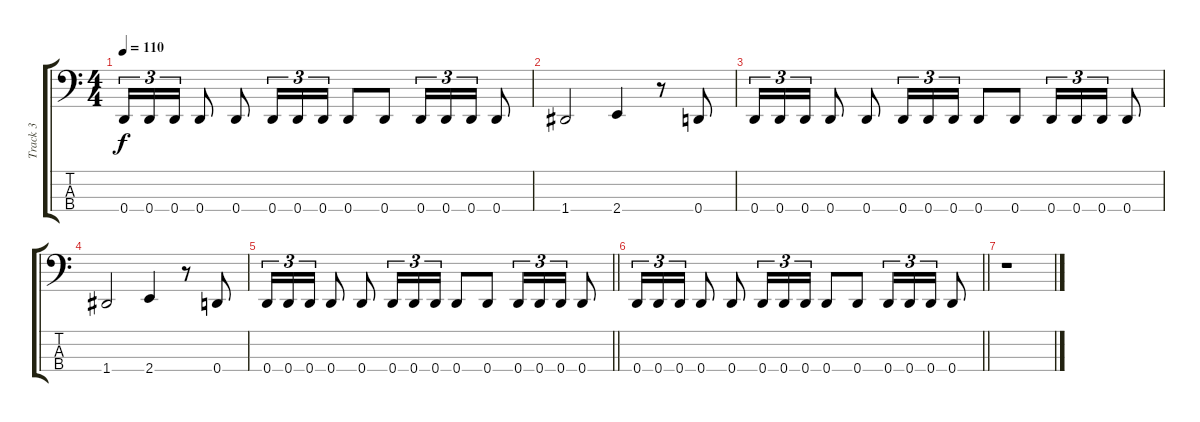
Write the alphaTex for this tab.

\track ("Track 3" "Track 3") {instrument electricbassfinger}
\staff {score tabs}
\tuning (F2 C2 G1 D1) {hide}
\ts (4 4)
\tempo 110
\clef f4
\ks c
0.4.16{tu (3 2) dy f} 0.4.16{tu (3 2)} 0.4.16{tu (3 2)} 0.4.8 0.4.8 0.4.16{tu (3 2)} 0.4.16{tu (3 2)} 0.4.16{tu (3 2)} 0.4.8 0.4.8 0.4.16{tu (3 2)} 0.4.16{tu (3 2)} 0.4.16{tu (3 2)} 0.4.8 |
1.4.2 2.4.4 r.8 0.4.8 |
0.4.16{tu (3 2)} 0.4.16{tu (3 2)} 0.4.16{tu (3 2)} 0.4.8 0.4.8 0.4.16{tu (3 2)} 0.4.16{tu (3 2)} 0.4.16{tu (3 2)} 0.4.8 0.4.8 0.4.16{tu (3 2)} 0.4.16{tu (3 2)} 0.4.16{tu (3 2)} 0.4.8 |
1.4.2 2.4.4 r.8 0.4.8 |
\barLineRight lightlight
0.4.16{tu (3 2)} 0.4.16{tu (3 2)} 0.4.16{tu (3 2)} 0.4.8 0.4.8 0.4.16{tu (3 2)} 0.4.16{tu (3 2)} 0.4.16{tu (3 2)} 0.4.8 0.4.8 0.4.16{tu (3 2)} 0.4.16{tu (3 2)} 0.4.16{tu (3 2)} 0.4.8 |
\barLineRight lightlight
0.4.16{tu (3 2)} 0.4.16{tu (3 2)} 0.4.16{tu (3 2)} 0.4.8 0.4.8 0.4.16{tu (3 2)} 0.4.16{tu (3 2)} 0.4.16{tu (3 2)} 0.4.8 0.4.8 0.4.16{tu (3 2)} 0.4.16{tu (3 2)} 0.4.16{tu (3 2)} 0.4.8 |
r.1
